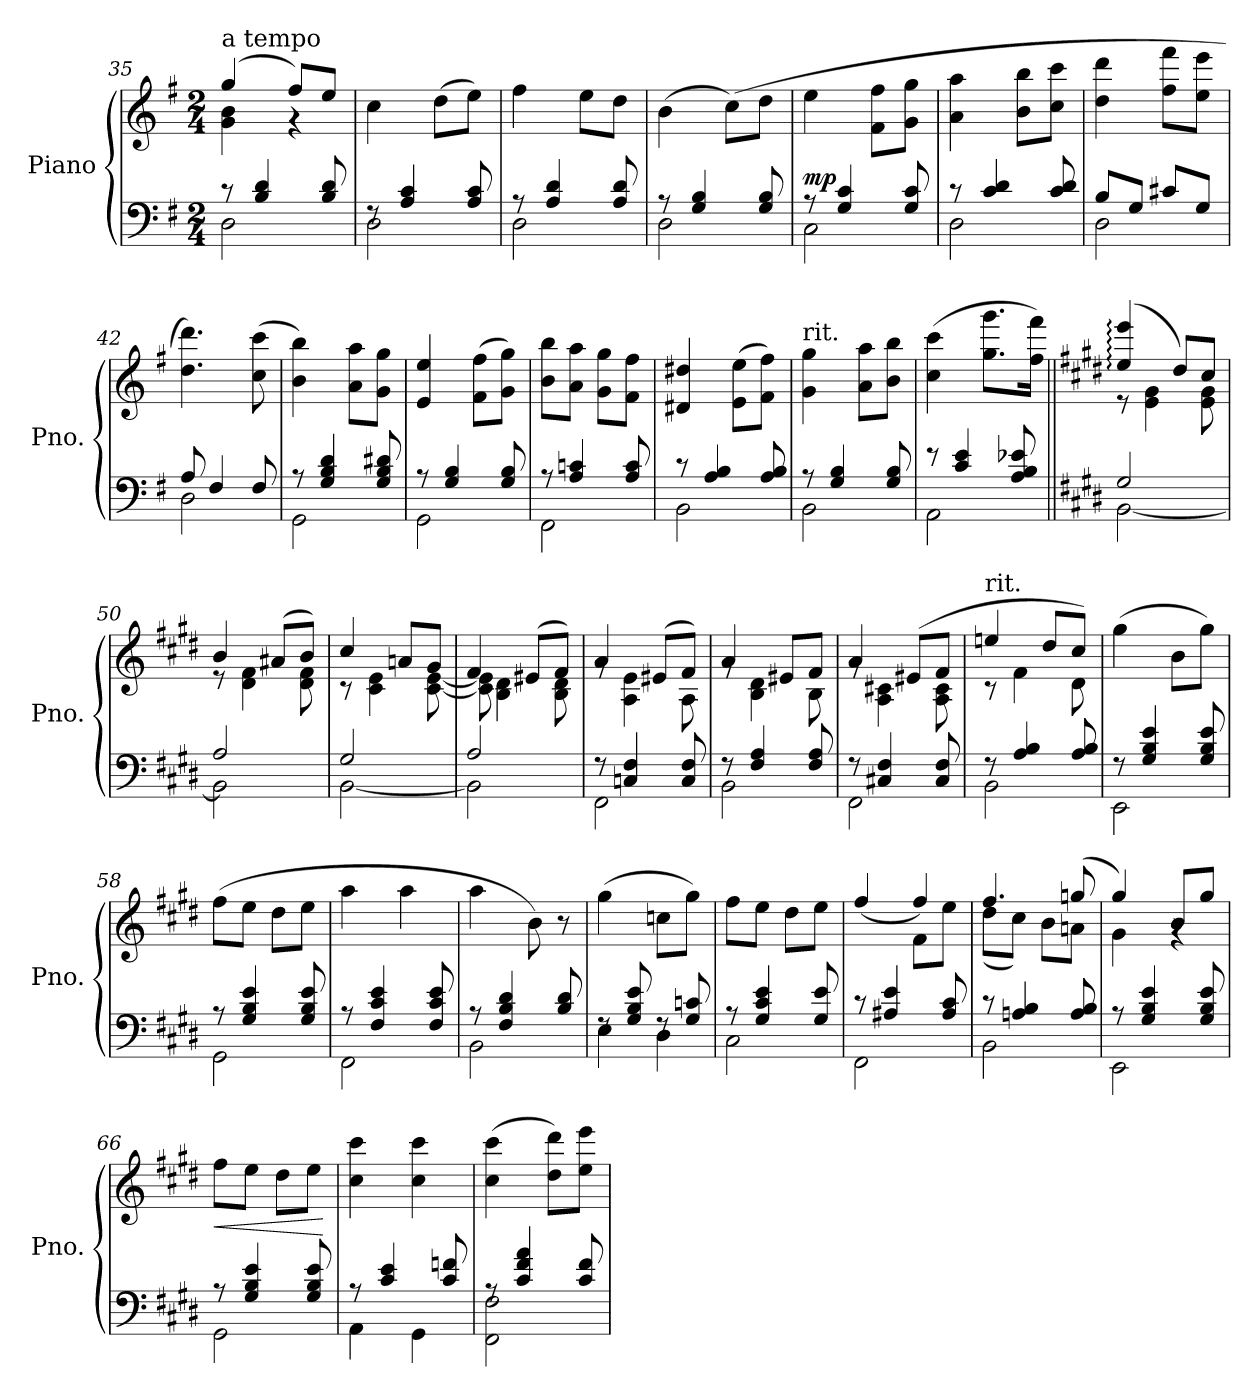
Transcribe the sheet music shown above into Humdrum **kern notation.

**kern	**kern	**dynam
*part1	*part1	*part1
*staff2	*staff1	*staff1/2
*I"Piano	*	*
*I'Pno.	*	*
*clefF4	*clefG2	*
*k[f#]	*k[f#]	*
*M2/4	*M2/4	*
*MM65	*MM67	*
=35	=35	=35
*^	*^	*
!	!	!LO:TX:a:t=a tempo	!	!
8r	2D\	(4gg/	4g\ 4b\	.
4B/ 4d/	.	.	.	.
.	.	8ff#/L)	4r	.
8B/ 8d/	.	8ee/J	.	.
*	*	*v	*v	*
=36	=36	=36	=36
8rF	2D\	4cc\	.
4A/ 4c/	.	.	.
.	.	(8dd\L	.
8A/ 8c/	.	8ee\J)	.
=37	=37	=37	=37
8rA	2D\	4ff#\	.
4A/ 4d/	.	.	.
.	.	8ee\L	.
8A/ 8d/	.	8dd\J	.
!!LO:LB:g=z
=38	=38	=38	=38
8r	2D\	(4b\	.
4G/ 4B/	.	.	.
.	.	(8cc\L)	.
8G/ 8B/	.	8dd\J	.
=39	=39	=39	=39
!	!	!	!LO:DY:a=2
8r	2C\	4ee\	mp
4G/ 4c/	.	.	.
.	.	8f#\ 8ff#\L	.
8G/ 8c/	.	8g\ 8gg\J	.
=40	=40	=40	=40
8r	2D\	4a\ 4aa\	.
4c/ 4d/	.	.	.
.	.	8b\ 8bb\L	.
8c/ 8d/	.	8cc\ 8ccc\J	.
=41	=41	=41	=41
8B/L	2D\	4dd\ 4ddd\	.
8G/J	.	.	.
8c#X/L	.	8ff#\ 8fff#\L	.
8G/J	.	8ee\ 8eee\J	.
=42	=42	=42	=42
8A/	2D\	4.dd\ 4.ddd\)	.
4F#/	.	.	.
8F#/	.	(8cc\ 8ccc\	.
!!LO:LB:g=z
=43	=43	=43	=43
8r	2GG\	4b\ 4bb\)	.
4G/ 4B/ 4d/	.	.	.
.	.	8a\ 8aa\L	.
8G/ 8B/ 8d#X/	.	8g\ 8gg\J	.
=44	=44	=44	=44
8r	2GG\	4e/ 4ee/	.
4G/ 4B/	.	.	.
.	.	(8f#\ 8ff#\L	.
8G/ 8B/	.	8g\ 8gg\J)	.
=45	=45	=45	=45
8r	2FF#\	8b\ 8bb\L	.
4A/ 4cn/	.	8a\ 8aa\J	.
.	.	8g\ 8gg\L	.
8A/ 8c/	.	8f#\ 8ff#\J	.
=46	=46	=46	=46
8r	2BB\	4d#X/ 4dd#X/	.
4A/ 4B/	.	.	.
.	.	(8e\ 8ee\L	.
8A/ 8B/	.	8f#\ 8ff#\J)	.
=47	=47	=47	=47
*	*	*MM57	*
!	!	!LO:TX:a:t=rit.	!
8r	2BB\	4g\ 4gg\	.
4G/ 4B/	.	.	.
.	.	8a\ 8aa\L	.
8G/ 8B/	.	8b\ 8bb\J	.
!!LO:PB:g=z
=48	=48	=48	=48
*	*	*MM35	*
8r	2AA\	(4cc\ 4ccc\	.
4c/ 4e/	.	.	.
.	.	8.gg\ 8.ggg\L	.
8A/ 8B/ 8e-X/	.	.	.
.	.	16ff#\ 16fff#\Jk)	.
=49||	=49||	=49||	=49||
*k[f#c#g#d#]	*	*k[f#c#g#d#]	*
*	*	*MM65	*
*	*	*^	*
2G#/	[2BB\	(4ee/: 4eee/:	8r	.
.	.	.	4e\ 4g#\	.
.	.	8dd#/L)	.	.
.	.	8cc#/J	8e\ 8g#\	.
=50	=50	=50	=50	=50
2A/	2BB\]	4b/	8r	.
.	.	.	4d#\ 4f#\	.
.	.	(8a#X/L	.	.
.	.	8b/J)	8d#\ 8f#\	.
=51	=51	=51	=51	=51
2G#/	[2BB\	4cc#/	8r	.
.	.	.	4c#\ 4e\	.
.	.	8an/L	.	.
.	.	8g#/J	[8c#\ [8e\	.
=52	=52	=52	=52	=52
2A/	2BB\]	4f#/	8c#\] 8e\]	.
.	.	.	4B\ 4d#\	.
.	.	(8e#X/L	.	.
.	.	8f#/J)	8B\ 8d#\	.
!!LO:LB:g=z	!!
=53	=53	=53	=53	=53
8r	2FF#\	4a/	8rg	.
4Cn/ 4F#/	.	.	4A\ 4e\	.
.	.	(8e#X/L	.	.
8C/ 8F#/	.	8f#/J)	8A\	.
=54	=54	=54	=54	=54
8r	2BB\	4a/	8rg	.
4F#/ 4A/	.	.	4B\ 4d#\	.
.	.	8e#X/L	.	.
8F#/ 8A/	.	8f#/J	8B\	.
=55	=55	=55	=55	=55
8r	2FF#\	4a/	8rg	.
4C#X/ 4F#/	.	.	4A\ 4c#X\	.
.	.	(8e#X/L	.	.
8C#/ 8F#/	.	8f#/J	8A\ 8c#\	.
=56	=56	=56	=56	=56
*	*	*MM50	*	*
!	!	!LO:TX:a:t=rit.	!	!
8rF	2BB\	4een/	8r	.
4A/ 4B/	.	.	4f#\	.
*	*	*MM40	*	*
.	.	8dd#/L	.	.
8A/ 8B/	.	8cc#/J)	8d#\	.
*	*	*v	*v	*
=57	=57	=57	=57
*	*	*MM67	*
*	*	*^	*
!	!	!LO:TX:a:t=Tempo Ⅰ	!	!
*	*	*v	*v	*
8rF	2EE\	(4gg#\	.
4G#/ 4B/ 4e/	.	.	.
.	.	8b\L	.
8G#/ 8B/ 8e/	.	8gg#\J)	.
!!LO:LB:g=z
=58	=58	=58	=58
8r	2GG#\	(8ff#\L	.
4G#/ 4B/ 4e/	.	8ee\J	.
.	.	8dd#\L	.
8G#/ 8B/ 8e/	.	8ee\J	.
=59	=59	=59	=59
8r	2FF#\	4aa\	.
4F#/ 4c#/ 4e/	.	.	.
.	.	4aa\	.
8F#/ 8c#/ 8e/	.	.	.
=60	=60	=60	=60
8r	2BB\	4aa\	.
4F#/ 4B/ 4d#/	.	.	.
.	.	8b\)	.
8B/ 8d#/	.	8r	.
=61	=61	=61	=61
8rF	4E\	(4gg#\	.
8G#/ 8B/ 8e/	.	.	.
8rF	4D#\	8ccn\L	.
8G#/ 8cn/	.	8gg#\J)	.
=62	=62	=62	=62
8r	2C#\	8ff#\L	.
4G#/ 4c#/ 4e/	.	8ee\J	.
.	.	8dd#\L	.
8G#/ 8e/	.	8ee\J	.
!!LO:LB:g=z
=63	=63	=63	=63
*	*	*^	*
8r	2FF#\	(4ff#/	4ryy	.
4A#X/ 4e/	.	.	.	.
.	.	4ff#/)	8f#\L	.
8A#/ 8c#/	.	.	8ee\J	.
=64	=64	=64	=64	=64
8r	2BB\	4.ff#/	(8dd#\L	.
4An/ 4B/	.	.	8cc#\J)	.
.	.	.	8b\L	.
8A/ 8B/	.	(8ggn/	8an\J	.
=65	=65	=65	=65	=65
8r	2EE\	4gg#/)	4g#\	.
4G#/ 4B/ 4e/	.	.	.	.
.	.	8b/L	4rg	.
8G#/ 8B/ 8e/	.	8gg#/J	.	.
*	*	*v	*v	*
=66	=66	=66	=66
!	!	!	!LO:HP:b
8r	2GG#\	8ff#\L	<
4G#/ 4B/ 4e/	.	8ee\J	.
.	.	8dd#\L	.
8G#/ 8B/ 8e/	.	8ee\J	.
*v	*v	*	*
.	.	[
=67	=67	=67
*^	*	*
8rA	4AA\	4cc#\ 4ccc#\	.
4c#/ 4e/	.	.	.
.	4GG#\	4cc#\ 4ccc#\	.
8c#/ 8fn/	.	.	.
!!LO:LB:g=z
=68	=68	=68	=68
8rA	2FF#\ 2F#\	(4cc#\ 4ccc#\	.
4c#/ 4f#/ 4a/	.	.	.
.	.	8dd#\ 8ddd#\L)	.
8c#/ 8f#/	.	8ee\ 8eee\J	.
*v	*v	*	*
=	=	=
*-	*-	*-
